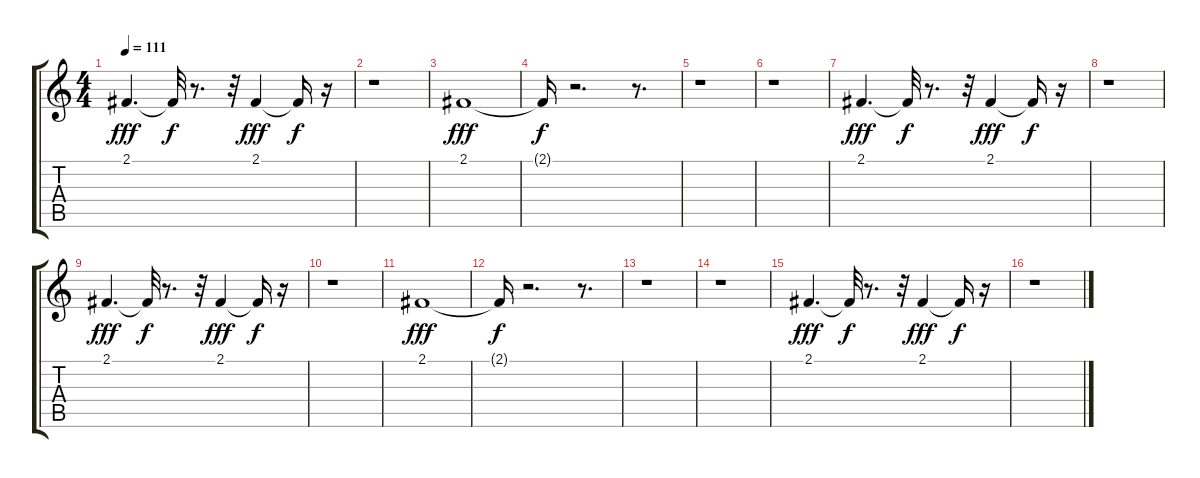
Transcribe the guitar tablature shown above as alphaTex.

\track "" {instrument synthstrings1}
\staff {score tabs}
\tuning (E4 B3 G3 D3 A2 E2) {hide}
\ts (4 4)
\tempo 111
\clef g2
\ks c
2.1.4{d dy fff} 2.1{t}.32{dy f} r.8{d} r.32 2.1.4{dy fff} 2.1{t}.16{dy f} r.16 |
r.1 |
2.1.1{dy fff} |
2.1{t}.16{dy f} r.2{d} r.8{d} |
r.1 |
r.1 |
2.1.4{d dy fff} 2.1{t}.32{dy f} r.8{d} r.32 2.1.4{dy fff} 2.1{t}.16{dy f} r.16 |
r.1 |
2.1.4{d dy fff} 2.1{t}.32{dy f} r.8{d} r.32 2.1.4{dy fff} 2.1{t}.16{dy f} r.16 |
r.1 |
2.1.1{dy fff} |
2.1{t}.16{dy f} r.2{d} r.8{d} |
r.1 |
r.1 |
2.1.4{d dy fff} 2.1{t}.32{dy f} r.8{d} r.32 2.1.4{dy fff} 2.1{t}.16{dy f} r.16 |
r.1
